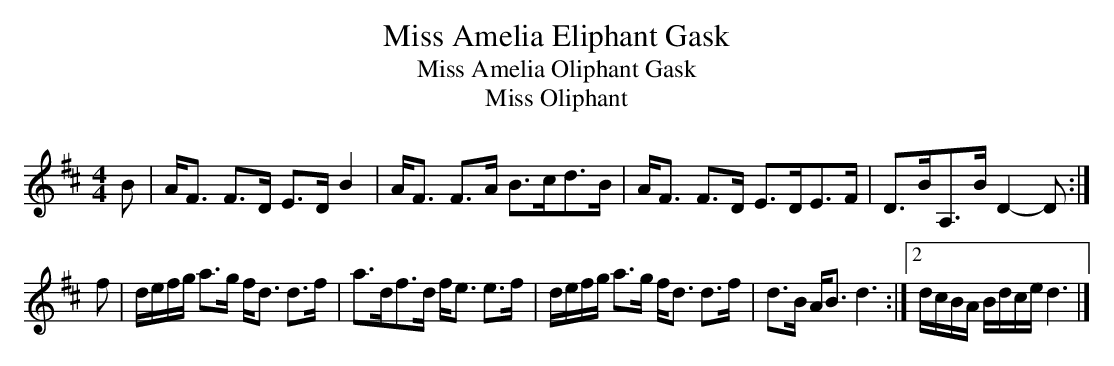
X:1
T:Miss Amelia Eliphant Gask
T:Miss Amelia Oliphant Gask
T:Miss Oliphant
M:4/4
L:1/8
K:D
B|A<F F>D E>D B2|A<F F>A B>cd>B|A<F F>D E>DE>F|D>BA,>B D2-D:|
f|d/e/f/g/ a>g f<d d>f|a>df>d f<e e>f|d/e/f/g/ a>g f<d d>f|\
1d>B A<B d3:|2d/c/B/A/ B/d/c/e/ d3|]
